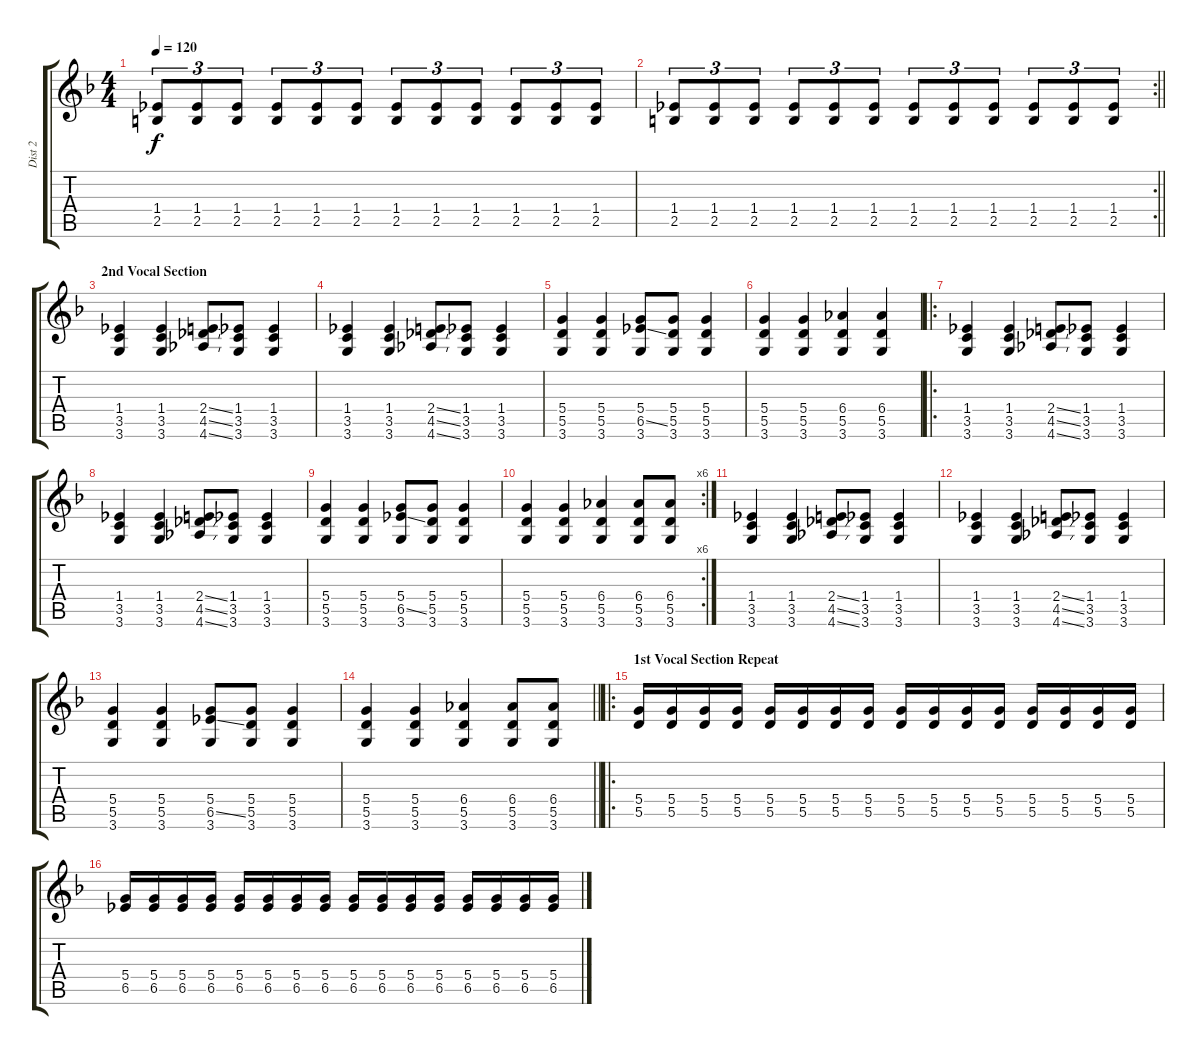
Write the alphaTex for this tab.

\track ("Dist 2" "Dist 2") {instrument distortionguitar}
\staff {score tabs}
\tuning (E4 B3 G3 D3 A2 E2) {hide}
\ts (4 4)
\tempo 120
\clef g2
\ks dminor
(1.4 2.5).8{tu (3 2) dy f} (1.4 2.5).8{tu (3 2)} (1.4 2.5).8{tu (3 2)} (1.4 2.5).8{tu (3 2)} (1.4 2.5).8{tu (3 2)} (1.4 2.5).8{tu (3 2)} (1.4 2.5).8{tu (3 2)} (1.4 2.5).8{tu (3 2)} (1.4 2.5).8{tu (3 2)} (1.4 2.5).8{tu (3 2)} (1.4 2.5).8{tu (3 2)} (1.4 2.5).8{tu (3 2)} |
\rc 2
\barLineRight lightlight
(1.4 2.5).8{tu (3 2)} (1.4 2.5).8{tu (3 2)} (1.4 2.5).8{tu (3 2)} (1.4 2.5).8{tu (3 2)} (1.4 2.5).8{tu (3 2)} (1.4 2.5).8{tu (3 2)} (1.4 2.5).8{tu (3 2)} (1.4 2.5).8{tu (3 2)} (1.4 2.5).8{tu (3 2)} (1.4 2.5).8{tu (3 2)} (1.4 2.5).8{tu (3 2)} (1.4 2.5).8{tu (3 2)} |
\section ("" "2nd Vocal Section")
(1.4 3.5 3.6).4 (1.4 3.5 3.6).4 (2.4{ss} 4.5{ss} 4.6{ss}).8 (1.4 3.5 3.6).8 (1.4 3.5 3.6).4 |
(1.4 3.5 3.6).4 (1.4 3.5 3.6).4 (2.4{ss} 4.5{ss} 4.6{ss}).8 (1.4 3.5 3.6).8 (1.4 3.5 3.6).4 |
(5.4 5.5 3.6).4 (5.4 5.5 3.6).4 (5.4 6.5{ss} 3.6).8 (5.4 5.5 3.6).8 (5.4 5.5 3.6).4 |
(5.4 5.5 3.6).4 (5.4 5.5 3.6).4 (6.4 5.5 3.6).4 (6.4 5.5 3.6).4 |
\ro
(1.4 3.5 3.6).4 (1.4 3.5 3.6).4 (2.4{ss} 4.5{ss} 4.6{ss}).8 (1.4 3.5 3.6).8 (1.4 3.5 3.6).4 |
(1.4 3.5 3.6).4 (1.4 3.5 3.6).4 (2.4{ss} 4.5{ss} 4.6{ss}).8 (1.4 3.5 3.6).8 (1.4 3.5 3.6).4 |
(5.4 5.5 3.6).4 (5.4 5.5 3.6).4 (5.4 6.5{ss} 3.6).8 (5.4 5.5 3.6).8 (5.4 5.5 3.6).4 |
\rc 6
(5.4 5.5 3.6).4 (5.4 5.5 3.6).4 (6.4 5.5 3.6).4 (6.4 5.5 3.6).8 (6.4 5.5 3.6).8 |
(1.4 3.5 3.6).4 (1.4 3.5 3.6).4 (2.4{ss} 4.5{ss} 4.6{ss}).8 (1.4 3.5 3.6).8 (1.4 3.5 3.6).4 |
(1.4 3.5 3.6).4 (1.4 3.5 3.6).4 (2.4{ss} 4.5{ss} 4.6{ss}).8 (1.4 3.5 3.6).8 (1.4 3.5 3.6).4 |
(5.4 5.5 3.6).4 (5.4 5.5 3.6).4 (5.4 6.5{ss} 3.6).8 (5.4 5.5 3.6).8 (5.4 5.5 3.6).4 |
\barLineRight lightlight
(5.4 5.5 3.6).4 (5.4 5.5 3.6).4 (6.4 5.5 3.6).4 (6.4 5.5 3.6).8 (6.4 5.5 3.6).8 |
\ro
\section ("" "1st Vocal Section Repeat")
(5.4 5.5).16 (5.4 5.5).16 (5.4 5.5).16 (5.4 5.5).16 (5.4 5.5).16 (5.4 5.5).16 (5.4 5.5).16 (5.4 5.5).16 (5.4 5.5).16 (5.4 5.5).16 (5.4 5.5).16 (5.4 5.5).16 (5.4 5.5).16 (5.4 5.5).16 (5.4 5.5).16 (5.4 5.5).16 |
(5.4 6.5).16 (5.4 6.5).16 (5.4 6.5).16 (5.4 6.5).16 (5.4 6.5).16 (5.4 6.5).16 (5.4 6.5).16 (5.4 6.5).16 (5.4 6.5).16 (5.4 6.5).16 (5.4 6.5).16 (5.4 6.5).16 (5.4 6.5).16 (5.4 6.5).16 (5.4 6.5).16 (5.4 6.5).16
